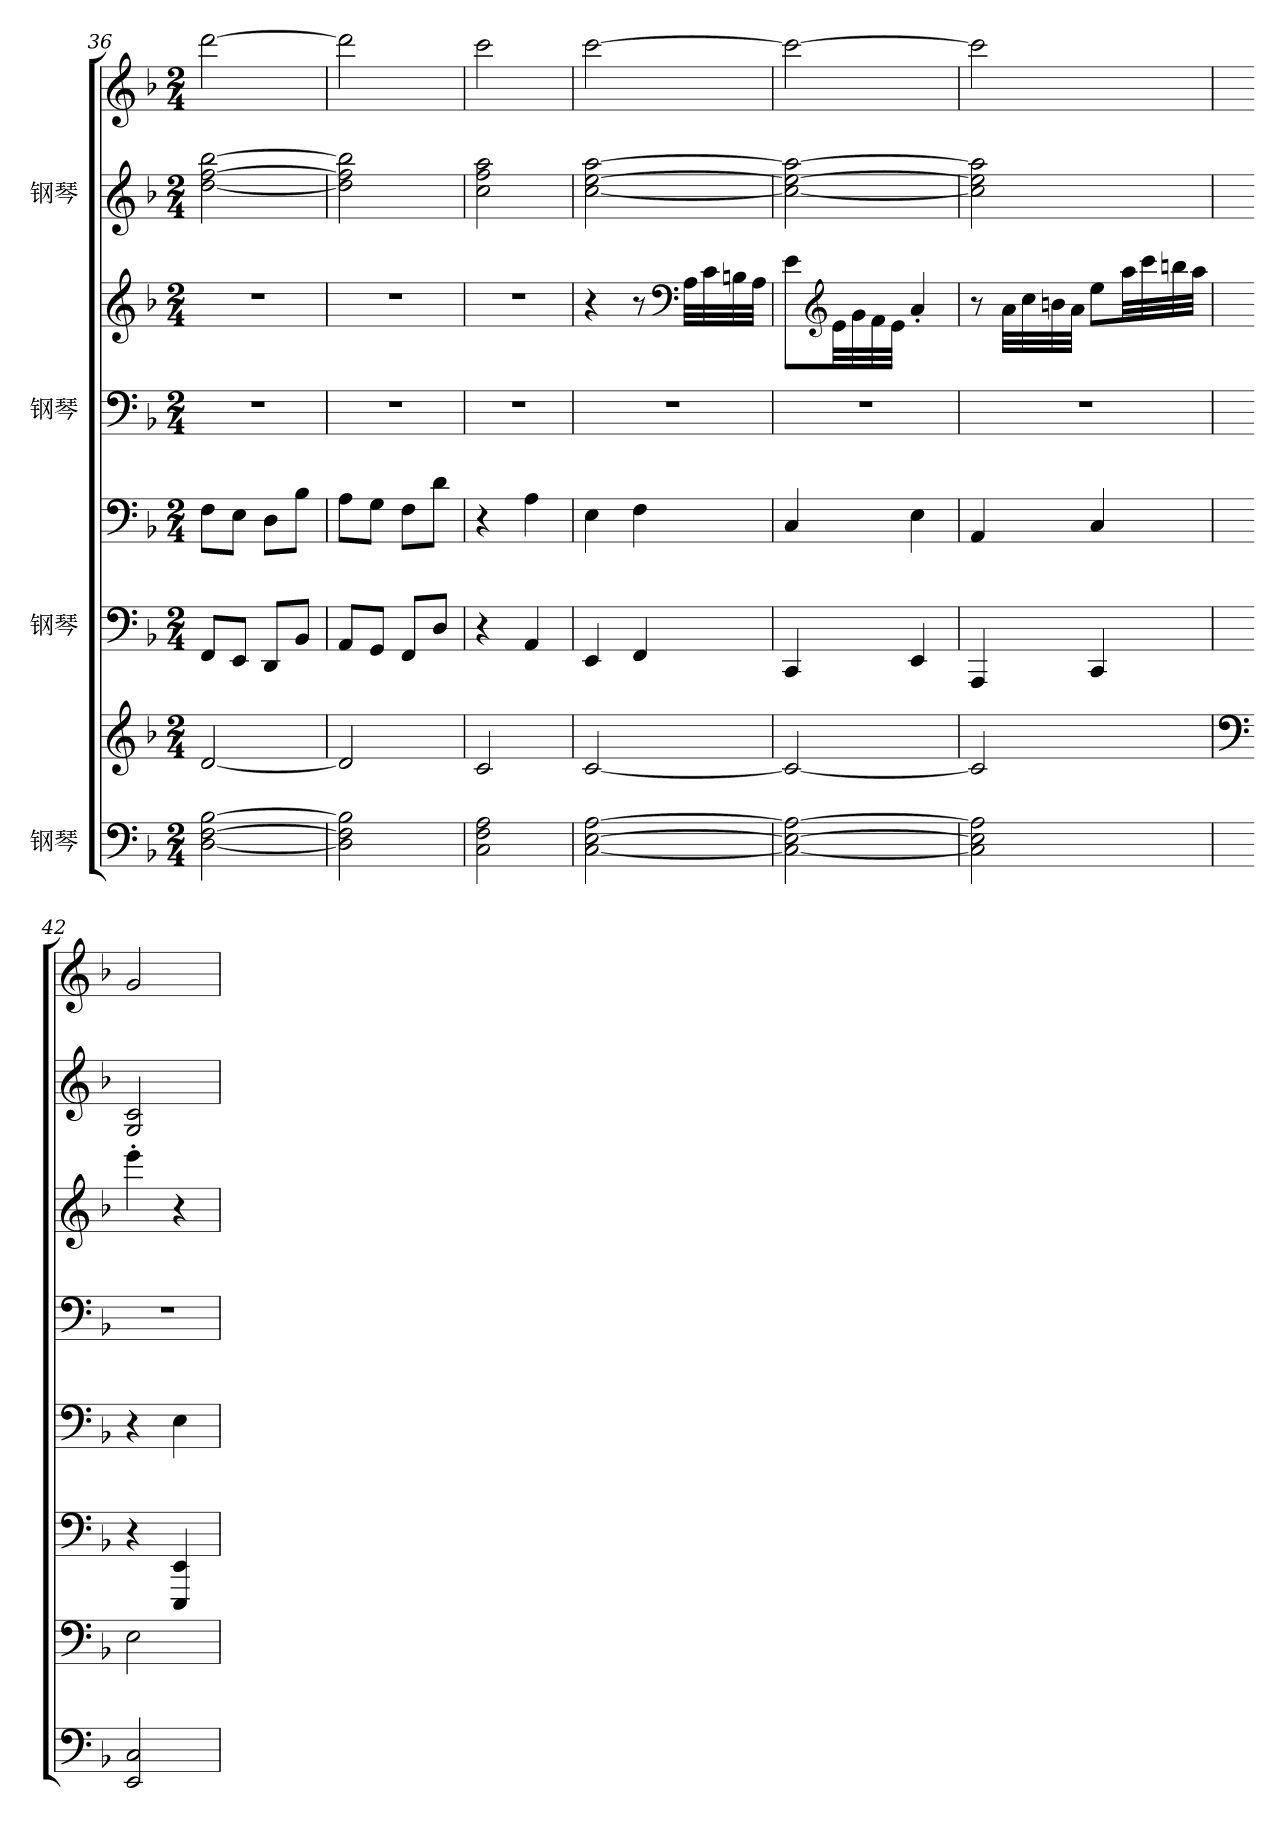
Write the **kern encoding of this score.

**kern	**kern	**kern	**kern	**kern	**kern	**kern	**kern
*part4	*part4	*part3	*part3	*part2	*part2	*part1	*part1
*staff8	*staff7	*staff6	*staff5	*staff4	*staff3	*staff2	*staff1
*I"钢琴	*	*I"钢琴	*	*I"钢琴	*	*I"钢琴	*
!!LO:PB:g=z
*clefF4	*clefG2	*clefF4	*clefF4	*clefF4	*clefG2	*clefG2	*clefG2
*k[b-]	*k[b-]	*k[b-]	*k[b-]	*k[b-]	*k[b-]	*k[b-]	*k[b-]
*M2/4	*M2/4	*M2/4	*M2/4	*M2/4	*M2/4	*M2/4	*M2/4
=36	=36	=36	=36	=36	=36	=36	=36
[2D\ [2F\ [2B-\	[2d/	8FF/L	8F\L	2r	2r	[2dd\ [2ff\ [2bb-\	[2ddd\
.	.	8EE/J	8E\J	.	.	.	.
.	.	8DD/L	8D\L	.	.	.	.
.	.	8BB-/J	8B-\J	.	.	.	.
=37	=37	=37	=37	=37	=37	=37	=37
2D\] 2F\] 2B-\]	2d/]	8AA/L	8A\L	2r	2r	2dd\] 2ff\] 2bb-\]	2ddd\]
.	.	8GG/J	8G\J	.	.	.	.
.	.	8FF/L	8F\L	.	.	.	.
.	.	8D/J	8d\J	.	.	.	.
=38	=38	=38	=38	=38	=38	=38	=38
2C\ 2F\ 2A\	2c/	4r	4r	2r	2r	2cc\ 2ff\ 2aa\	2ccc\
.	.	4AA/	4A\	.	.	.	.
=39	=39	=39	=39	=39	=39	=39	=39
[2C\ [2E\ [2A\	[2c/	4EE/	4E\	2r	4r	[2cc\ [2ee\ [2aa\	[2ccc\
.	.	4FF/	4F\	.	8r	.	.
*	*	*	*	*	*clefF4	*	*
.	.	.	.	.	32A\LLL	.	.
.	.	.	.	.	32c\	.	.
.	.	.	.	.	32Bn\	.	.
.	.	.	.	.	32A\JJJ	.	.
=40	=40	=40	=40	=40	=40	=40	=40
2C\_ 2E\_ 2A\_	2c/_	4CC/	4C/	2r	8e\L	2cc\_ 2ee\_ 2aa\_	2ccc\_
*	*	*	*	*	*clefG2	*	*
.	.	.	.	.	32e\LL	.	.
.	.	.	.	.	32g\	.	.
.	.	.	.	.	32f\	.	.
.	.	.	.	.	32e\JJJ	.	.
.	.	4EE/	4E\	.	4a'/	.	.
=41	=41	=41	=41	=41	=41	=41	=41
2C\] 2E\] 2A\]	2c/]	4AAA/	4AA/	2r	8r	2cc\] 2ee\] 2aa\]	2ccc\]
.	.	.	.	.	32a\LLL	.	.
.	.	.	.	.	32cc\	.	.
.	.	.	.	.	32bn\	.	.
.	.	.	.	.	32a\JJJ	.	.
.	.	4CC/	4C/	.	8ee\L	.	.
.	.	.	.	.	32aa\LL	.	.
.	.	.	.	.	32ccc\	.	.
.	.	.	.	.	32bbn\	.	.
.	.	.	.	.	32aa\JJJ	.	.
!!LO:PB:g=z
=42	=42	=42	=42	=42	=42	=42	=42
*	*clefF4	*	*	*	*	*	*
2EE/ 2C/	2E\	4r	4r	2r	4eee'\	2G/ 2c/	2g/
.	.	4EEE/ 4EE/	4E\	.	4r	.	.
=	=	=	=	=	=	=	=
*-	*-	*-	*-	*-	*-	*-	*-
